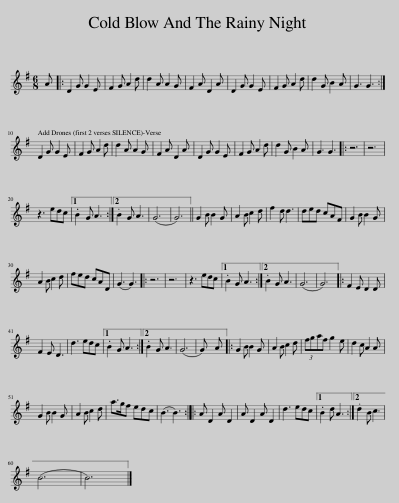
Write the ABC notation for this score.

X:1
L:1/8
M:6/8
I:linebreak $
K:G
V:1 treble
V:1
 A |: D2 G G2 E | F2 G A2 d | d2 A A2 G | F2 A D2 A | %5
 D2 G G2 E | F2 G A2 d | d2 G B2 A | G3 G3 :|$ D2 G G2 E | %10
 F2 G A2 d | d2 A A2 G | F2 A D2 A | D2 G G2 E | F2 G A2 d | %15
 d2 G B2 A | G3 G3 |: z6 | z6 |$ z3 edc |1 %20
 .B2 G A3 :|2 .B2 G A3 | (G6 | G6) || G2 B B2 G | %25
 A2 B c2 d | f2 d d3 | ded cAF | G2 B B2 G |$ A2 B c2 d | %30
 fed cAD | (G3 G3) |: z6 | z6 | z3 edc |1 %35
 .B2 G A3 :|2 .B2 G A3 | (G6 | G6) |: F2 E D2 D |$ %40
 F2 E D3 | d3 edc |1 .B2 G A3 :|2 .B2 G A3 | (G6 | %45
 G) x4 A |: G2 B B2 G | A2 B c2 d | (3fgaf g2 e | d2 c A2 A |$ %50
 G2 B B2 G | A2 B c2 d | a>gf edc | (B3 B3) :: A D2 A D2 | %55
 A D2 A D2 | d3 edc |1 .B2 d A3 :|2 .d2 B c3 |$ (B6 | %60
 B6) |] %61
